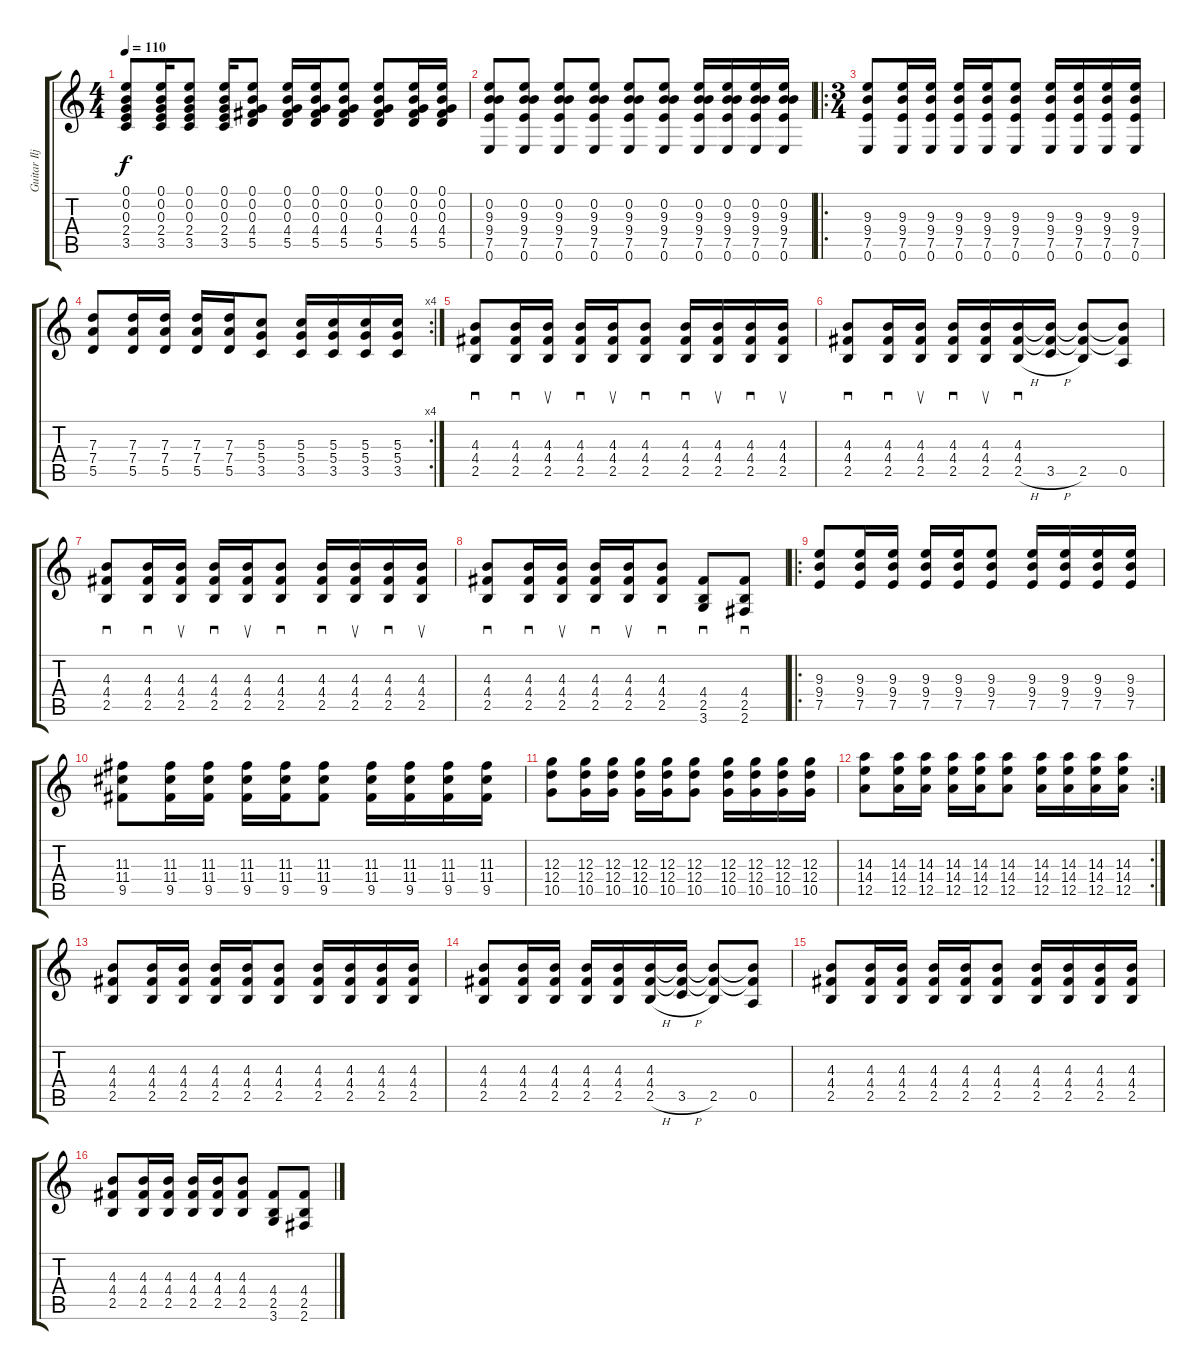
\track ("Guitar Ilja" "Guitar Ilj") {instrument acousticguitarnylon}
\staff {score tabs}
\tuning (E4 B3 G3 D3 A2 E2) {hide}
\ts (4 4)
\tempo 110
\clef g2
\ks c
(0.1 0.2 0.3 2.4 3.5).8{dy f} (0.1 0.2 0.3 2.4 3.5).16 (0.1 0.2 0.3 2.4 3.5).8 (0.1 0.2 0.3 2.4 3.5).16 (0.1 0.2 0.3 4.4 5.5).8 (0.1 0.2 0.3 4.4 5.5).16 (0.1 0.2 0.3 4.4 5.5).16 (0.1 0.2 0.3 4.4 5.5).8 (0.1 0.2 0.3 4.4 5.5).8 (0.1 0.2 0.3 4.4 5.5).16 (0.1 0.2 0.3 4.4 5.5).16 |
(0.2 9.3 9.4 7.5 0.6).8 (0.2 9.3 9.4 7.5 0.6).8 (0.2 9.3 9.4 7.5 0.6).8 (0.2 9.3 9.4 7.5 0.6).8 (0.2 9.3 9.4 7.5 0.6).8 (0.2 9.3 9.4 7.5 0.6).8 (0.2 9.3 9.4 7.5 0.6).16 (0.2 9.3 9.4 7.5 0.6).16 (0.2 9.3 9.4 7.5 0.6).16 (0.2 9.3 9.4 7.5 0.6).16 |
\ro
\ts (3 4)
(9.3 9.4 7.5 0.6).8 (9.3 9.4 7.5 0.6).16 (9.3 9.4 7.5 0.6).16 (9.3 9.4 7.5 0.6).16 (9.3 9.4 7.5 0.6).16 (9.3 9.4 7.5 0.6).8 (9.3 9.4 7.5 0.6).16 (9.3 9.4 7.5 0.6).16 (9.3 9.4 7.5 0.6).16 (9.3 9.4 7.5 0.6).16 |
\rc 4
(7.3 7.4 5.5).8 (7.3 7.4 5.5).16 (7.3 7.4 5.5).16 (7.3 7.4 5.5).16 (7.3 7.4 5.5).16 (5.3 5.4 3.5).8 (5.3 5.4 3.5).16 (5.3 5.4 3.5).16 (5.3 5.4 3.5).16 (5.3 5.4 3.5).16 |
(4.3 4.4 2.5).8{sd} (4.3 4.4 2.5).16{sd} (4.3 4.4 2.5).16{su} (4.3 4.4 2.5).16{sd} (4.3 4.4 2.5).16{su} (4.3 4.4 2.5).8{sd} (4.3 4.4 2.5).16{sd} (4.3 4.4 2.5).16{su} (4.3 4.4 2.5).16{sd} (4.3 4.4 2.5).16{su} |
(4.3 4.4 2.5).8{sd} (4.3 4.4 2.5).16{sd} (4.3 4.4 2.5).16{su} (4.3 4.4 2.5).16{sd} (4.3 4.4 2.5).16{su} (4.3 4.4 2.5{h}).16{sd} (4.3{t} 4.4{t} 3.5{h}).16 (4.3{t} 4.4{t} 2.5).8 (4.3{t} 4.4{t} 0.5).8 |
(4.3 4.4 2.5).8{sd} (4.3 4.4 2.5).16{sd} (4.3 4.4 2.5).16{su} (4.3 4.4 2.5).16{sd} (4.3 4.4 2.5).16{su} (4.3 4.4 2.5).8{sd} (4.3 4.4 2.5).16{sd} (4.3 4.4 2.5).16{su} (4.3 4.4 2.5).16{sd} (4.3 4.4 2.5).16{su} |
(4.3 4.4 2.5).8{sd} (4.3 4.4 2.5).16{sd} (4.3 4.4 2.5).16{su} (4.3 4.4 2.5).16{sd} (4.3 4.4 2.5).16{su} (4.3 4.4 2.5).8{sd} (4.4 2.5 3.6).8{sd} (4.4 2.5 2.6).8{sd} |
\ro
(9.3 9.4 7.5).8 (9.3 9.4 7.5).16 (9.3 9.4 7.5).16 (9.3 9.4 7.5).16 (9.3 9.4 7.5).16 (9.3 9.4 7.5).8 (9.3 9.4 7.5).16 (9.3 9.4 7.5).16 (9.3 9.4 7.5).16 (9.3 9.4 7.5).16 |
(11.3 11.4 9.5).8 (11.3 11.4 9.5).16 (11.3 11.4 9.5).16 (11.3 11.4 9.5).16 (11.3 11.4 9.5).16 (11.3 11.4 9.5).8 (11.3 11.4 9.5).16 (11.3 11.4 9.5).16 (11.3 11.4 9.5).16 (11.3 11.4 9.5).16 |
(12.3 12.4 10.5).8 (12.3 12.4 10.5).16 (12.3 12.4 10.5).16 (12.3 12.4 10.5).16 (12.3 12.4 10.5).16 (12.3 12.4 10.5).8 (12.3 12.4 10.5).16 (12.3 12.4 10.5).16 (12.3 12.4 10.5).16 (12.3 12.4 10.5).16 |
\rc 2
(14.3 14.4 12.5).8 (14.3 14.4 12.5).16 (14.3 14.4 12.5).16 (14.3 14.4 12.5).16 (14.3 14.4 12.5).16 (14.3 14.4 12.5).8 (14.3 14.4 12.5).16 (14.3 14.4 12.5).16 (14.3 14.4 12.5).16 (14.3 14.4 12.5).16 |
(4.3 4.4 2.5).8 (4.3 4.4 2.5).16 (4.3 4.4 2.5).16 (4.3 4.4 2.5).16 (4.3 4.4 2.5).16 (4.3 4.4 2.5).8 (4.3 4.4 2.5).16 (4.3 4.4 2.5).16 (4.3 4.4 2.5).16 (4.3 4.4 2.5).16 |
(4.3 4.4 2.5).8 (4.3 4.4 2.5).16 (4.3 4.4 2.5).16 (4.3 4.4 2.5).16 (4.3 4.4 2.5).16 (4.3 4.4 2.5{h}).16 (4.3{t} 4.4{t} 3.5{h}).16 (4.3{t} 4.4{t} 2.5).8 (4.3{t} 4.4{t} 0.5).8 |
(4.3 4.4 2.5).8 (4.3 4.4 2.5).16 (4.3 4.4 2.5).16 (4.3 4.4 2.5).16 (4.3 4.4 2.5).16 (4.3 4.4 2.5).8 (4.3 4.4 2.5).16 (4.3 4.4 2.5).16 (4.3 4.4 2.5).16 (4.3 4.4 2.5).16 |
(4.3 4.4 2.5).8 (4.3 4.4 2.5).16 (4.3 4.4 2.5).16 (4.3 4.4 2.5).16 (4.3 4.4 2.5).16 (4.3 4.4 2.5).8 (4.4 2.5 3.6).8 (4.4 2.5 2.6).8
